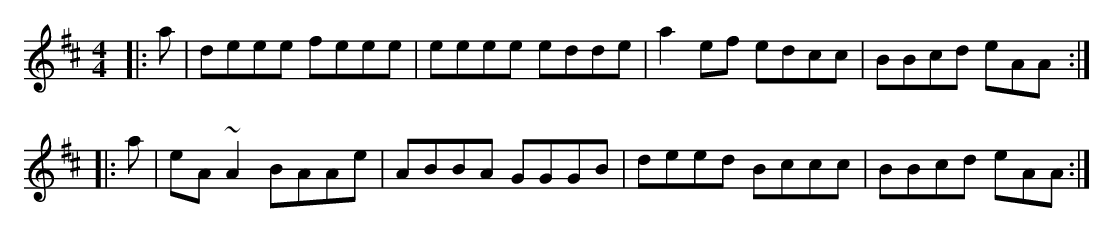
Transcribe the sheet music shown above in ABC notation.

X:1
M:4/4
K:Amix
|:a|deee feee|eeee edde|a2 ef edcc|BBcd eAA:|
|:a|eA ~A2 BAAe|ABBA GGGB|deed Bccc|BBcd eAA:|
